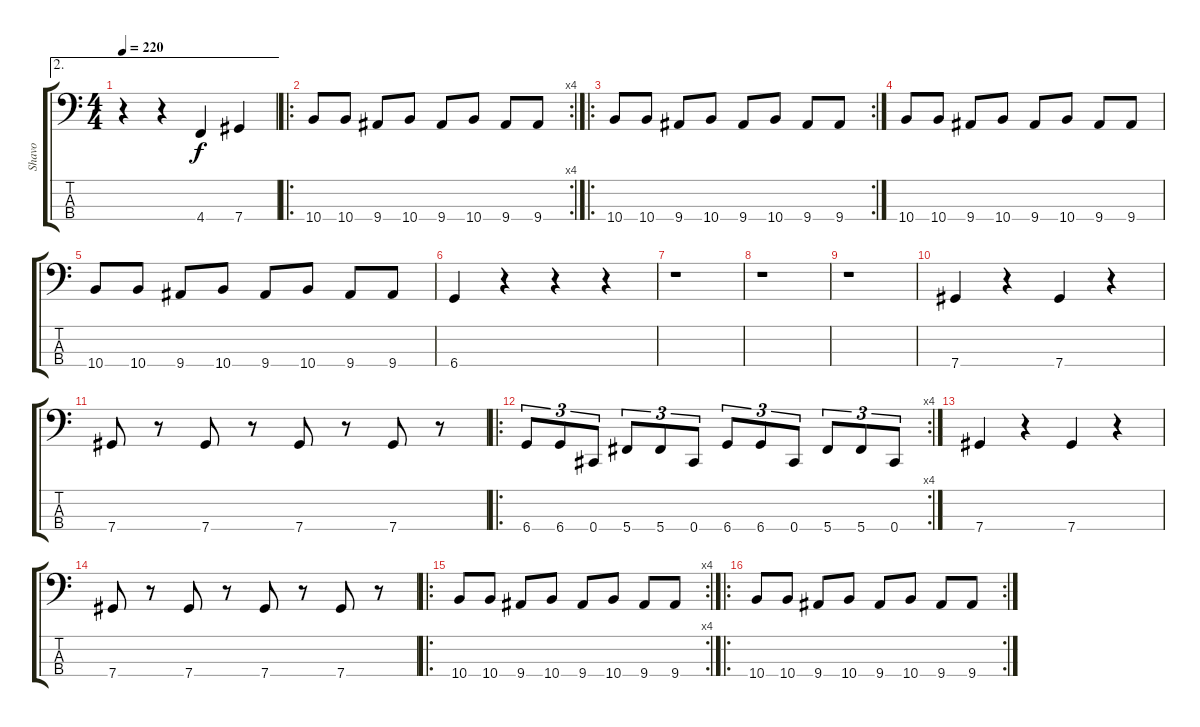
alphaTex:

\track ("Shavo" "Shavo") {instrument electricbasspick}
\staff {score tabs}
\tuning (Gb2 Db2 Ab1 Db1) {hide}
\ae 2
\ts (4 4)
\tempo 220
\clef f4
\ks c
r.4{dy f} r.4 4.4.4 7.4.4 |
\ro
\rc 4
10.4.8 10.4.8 9.4.8 10.4.8 9.4.8 10.4.8 9.4.8 9.4.8 |
\ro
\rc 2
10.4.8 10.4.8 9.4.8 10.4.8 9.4.8 10.4.8 9.4.8 9.4.8 |
10.4.8 10.4.8 9.4.8 10.4.8 9.4.8 10.4.8 9.4.8 9.4.8 |
10.4.8 10.4.8 9.4.8 10.4.8 9.4.8 10.4.8 9.4.8 9.4.8 |
6.4.4 r.4 r.4 r.4 |
r.1 |
r.1 |
r.1 |
7.4.4 r.4 7.4.4 r.4 |
7.4.8 r.8 7.4.8 r.8 7.4.8 r.8 7.4.8 r.8 |
\ro
\rc 4
6.4.8{tu (3 2)} 6.4.8{tu (3 2)} 0.4.8{tu (3 2)} 5.4.8{tu (3 2)} 5.4.8{tu (3 2)} 0.4.8{tu (3 2)} 6.4.8{tu (3 2)} 6.4.8{tu (3 2)} 0.4.8{tu (3 2)} 5.4.8{tu (3 2)} 5.4.8{tu (3 2)} 0.4.8{tu (3 2)} |
7.4.4 r.4 7.4.4 r.4 |
7.4.8 r.8 7.4.8 r.8 7.4.8 r.8 7.4.8 r.8 |
\ro
\rc 4
10.4.8 10.4.8 9.4.8 10.4.8 9.4.8 10.4.8 9.4.8 9.4.8 |
\ro
\rc 2
10.4.8 10.4.8 9.4.8 10.4.8 9.4.8 10.4.8 9.4.8 9.4.8
